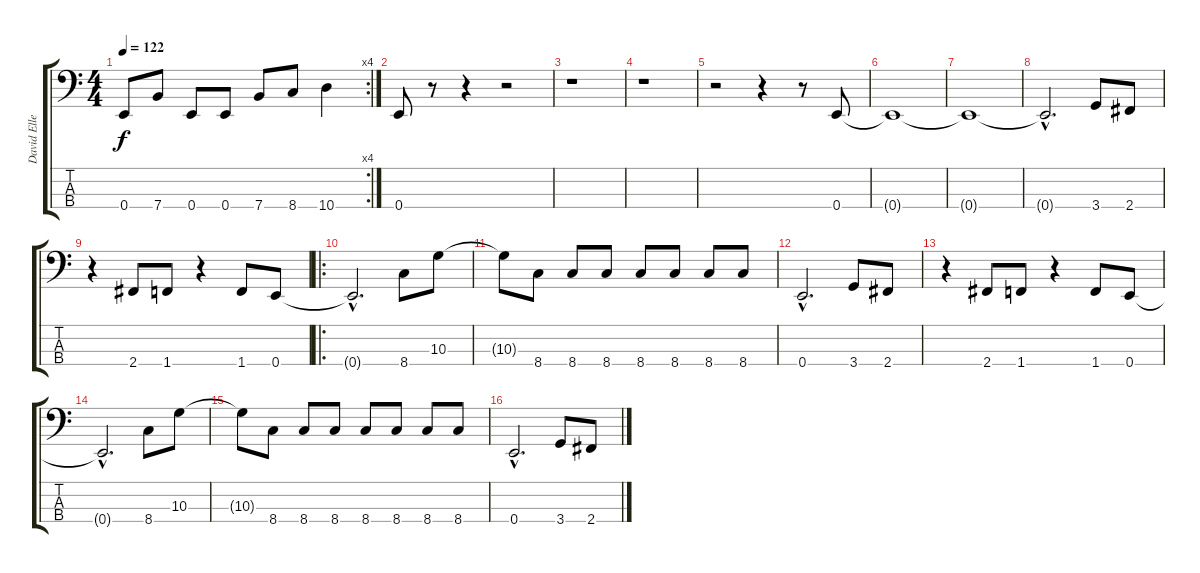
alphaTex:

\track ("David Ellefson" "David Elle") {instrument electricbassfinger}
\staff {score tabs}
\tuning (G2 D2 A1 E1) {hide}
\rc 4
\ts (4 4)
\tempo 122
\clef f4
\ks c
0.4.8{dy f} 7.4.8 0.4.8 0.4.8 7.4.8 8.4.8 10.4.4 |
0.4.8 r.8 r.4 r.2 |
r.1 |
r.1 |
r.2 r.4 r.8 0.4.8 |
0.4{t}.1 |
0.4{t}.1 |
0.4{hac t}.2{d} 3.4.8 2.4.8 |
r.4 2.4.8 1.4.8 r.4 1.4.8 0.4.8 |
\ro
0.4{hac t}.2{d} 8.4.8 10.3.8 |
10.3{t}.8 8.4.8 8.4.8 8.4.8 8.4.8 8.4.8 8.4.8 8.4.8 |
0.4{hac}.2{d} 3.4.8 2.4.8 |
r.4 2.4.8 1.4.8 r.4 1.4.8 0.4.8 |
0.4{hac t}.2{d} 8.4.8 10.3.8 |
10.3{t}.8 8.4.8 8.4.8 8.4.8 8.4.8 8.4.8 8.4.8 8.4.8 |
0.4{hac}.2{d} 3.4.8 2.4.8
